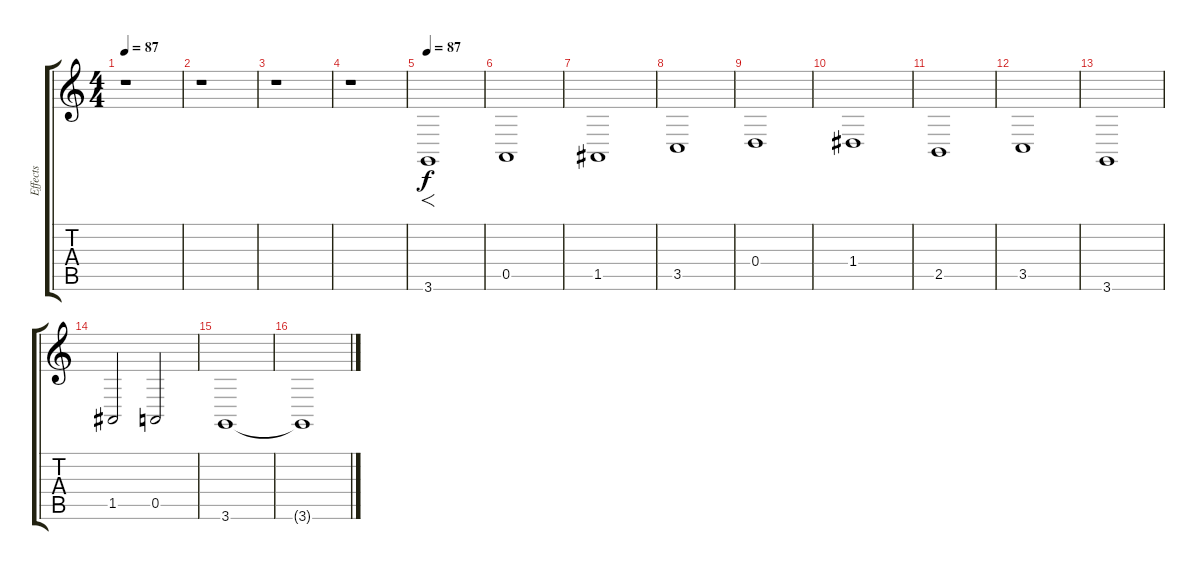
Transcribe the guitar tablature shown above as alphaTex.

\track ("Effects" "Effects") {instrument tremolostrings}
\staff {score tabs}
\tuning (E4 B3 G3 D3 A2 E2) {hide}
\ts (4 4)
\tempo 87
\clef g2
\ks c
r.1{dy f} |
r.1 |
r.1 |
r.1 |
\tempo 87
3.6.1{f volume 14 instrument stringensemble1} |
0.5.1 |
1.5.1 |
3.5.1 |
0.4.1 |
1.4.1 |
2.5.1 |
3.5.1 |
3.6.1 |
1.5.2 0.5.2 |
3.6.1 |
3.6{t}.1
